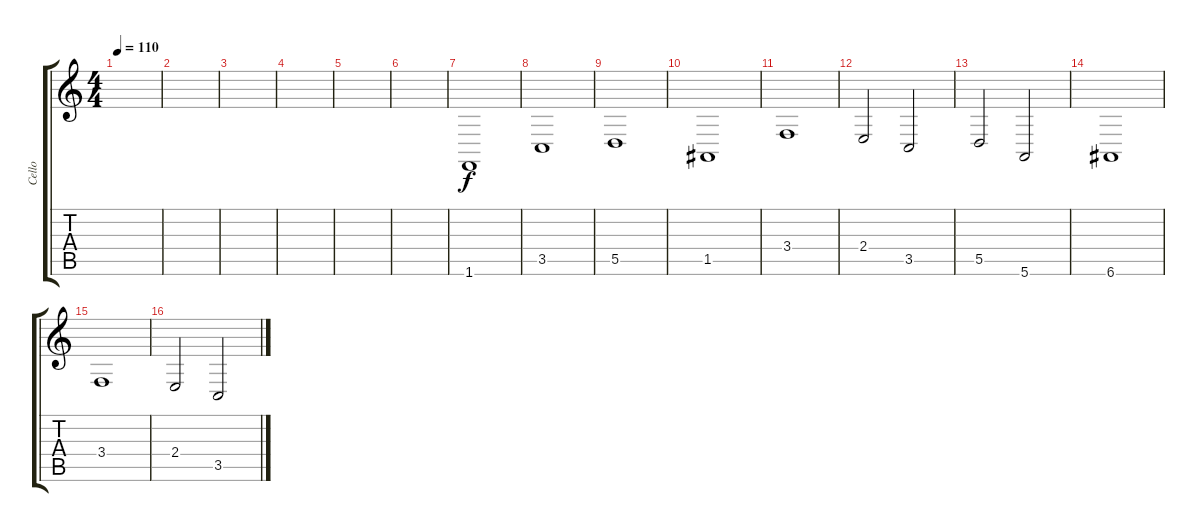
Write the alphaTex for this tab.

\track ("Cello" "Cello") {instrument cello}
\staff {score tabs}
\tuning (E4 B3 G3 D3 A2 E2) {hide}
\ts (4 4)
\tempo 110
\clef g2
\ks c
|
|
|
|
|
|
1.6.1 |
3.5.1 |
5.5.1 |
1.5.1 |
3.4.1 |
2.4.2 3.5.2 |
5.5.2 5.6.2 |
6.6.1 |
3.4.1 |
2.4.2 3.5.2
